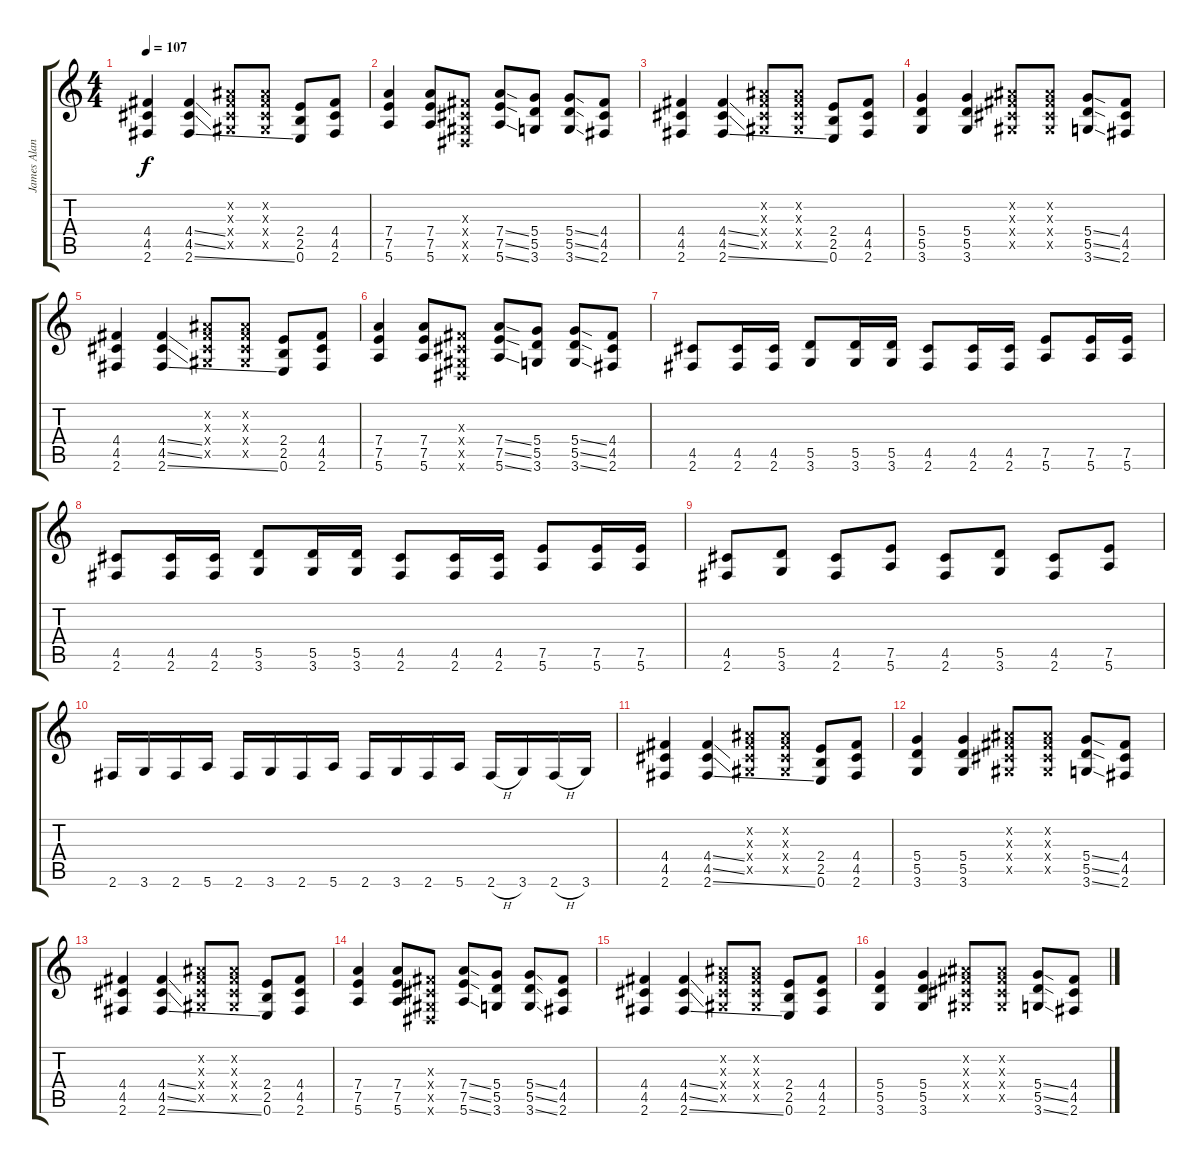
\track ("James Alan Hetfield" "James Alan") {instrument distortionguitar}
\staff {score tabs}
\tuning (E4 B3 G3 D3 A2 E2) {hide}
\ts (4 4)
\tempo 107
\clef g2
\ks c
(4.4 4.5 2.6).4{dy f} (4.4{ss} 4.5{ss} 2.6{ss}).4 (-1.2{x} -1.3{x} -1.4{x} -1.5{x}).8 (-1.2{x} -1.3{x} -1.4{x} -1.5{x}).8 (2.4 2.5 0.6).8 (4.4 4.5 2.6).8 |
(7.4 7.5 5.6).4 (7.4 7.5 5.6).8 (-1.3{x} -1.4{x} -1.5{x} -1.6{x}).8 (7.4{ss} 7.5{ss} 5.6{ss}).8 (5.4 5.5 3.6).8 (5.4{ss} 5.5{ss} 3.6{ss}).8 (4.4 4.5 2.6).8 |
(4.4 4.5 2.6).4 (4.4{ss} 4.5{ss} 2.6{ss}).4 (-1.2{x} -1.3{x} -1.4{x} -1.5{x}).8 (-1.2{x} -1.3{x} -1.4{x} -1.5{x}).8 (2.4 2.5 0.6).8 (4.4 4.5 2.6).8 |
(5.4 5.5 3.6).4 (5.4 5.5 3.6).4 (-1.2{x} -1.3{x} -1.4{x} -1.5{x}).8 (-1.2{x} -1.3{x} -1.4{x} -1.5{x}).8 (5.4{ss} 5.5{ss} 3.6{ss}).8 (4.4 4.5 2.6).8 |
(4.4 4.5 2.6).4 (4.4{ss} 4.5{ss} 2.6{ss}).4 (-1.2{x} -1.3{x} -1.4{x} -1.5{x}).8 (-1.2{x} -1.3{x} -1.4{x} -1.5{x}).8 (2.4 2.5 0.6).8 (4.4 4.5 2.6).8 |
(7.4 7.5 5.6).4 (7.4 7.5 5.6).8 (-1.3{x} -1.4{x} -1.5{x} -1.6{x}).8 (7.4{ss} 7.5{ss} 5.6{ss}).8 (5.4 5.5 3.6).8 (5.4{ss} 5.5{ss} 3.6{ss}).8 (4.4 4.5 2.6).8 |
(4.5 2.6).8 (4.5 2.6).16 (4.5 2.6).16 (5.5 3.6).8 (5.5 3.6).16 (5.5 3.6).16 (4.5 2.6).8 (4.5 2.6).16 (4.5 2.6).16 (7.5 5.6).8 (7.5 5.6).16 (7.5 5.6).16 |
(4.5 2.6).8 (4.5 2.6).16 (4.5 2.6).16 (5.5 3.6).8 (5.5 3.6).16 (5.5 3.6).16 (4.5 2.6).8 (4.5 2.6).16 (4.5 2.6).16 (7.5 5.6).8 (7.5 5.6).16 (7.5 5.6).16 |
(4.5 2.6).8 (5.5 3.6).8 (4.5 2.6).8 (7.5 5.6).8 (4.5 2.6).8 (5.5 3.6).8 (4.5 2.6).8 (7.5 5.6).8 |
2.6.16 3.6.16 2.6.16 5.6.16 2.6.16 3.6.16 2.6.16 5.6.16 2.6.16 3.6.16 2.6.16 5.6.16 2.6{h}.16 3.6.16 2.6{h}.16 3.6.16 |
(4.4 4.5 2.6).4 (4.4{ss} 4.5{ss} 2.6{ss}).4 (-1.2{x} -1.3{x} -1.4{x} -1.5{x}).8 (-1.2{x} -1.3{x} -1.4{x} -1.5{x}).8 (2.4 2.5 0.6).8 (4.4 4.5 2.6).8 |
(5.4 5.5 3.6).4 (5.4 5.5 3.6).4 (-1.2{x} -1.3{x} -1.4{x} -1.5{x}).8 (-1.2{x} -1.3{x} -1.4{x} -1.5{x}).8 (5.4{ss} 5.5{ss} 3.6{ss}).8 (4.4 4.5 2.6).8 |
(4.4 4.5 2.6).4 (4.4{ss} 4.5{ss} 2.6{ss}).4 (-1.2{x} -1.3{x} -1.4{x} -1.5{x}).8 (-1.2{x} -1.3{x} -1.4{x} -1.5{x}).8 (2.4 2.5 0.6).8 (4.4 4.5 2.6).8 |
(7.4 7.5 5.6).4 (7.4 7.5 5.6).8 (-1.3{x} -1.4{x} -1.5{x} -1.6{x}).8 (7.4{ss} 7.5{ss} 5.6{ss}).8 (5.4 5.5 3.6).8 (5.4{ss} 5.5{ss} 3.6{ss}).8 (4.4 4.5 2.6).8 |
(4.4 4.5 2.6).4 (4.4{ss} 4.5{ss} 2.6{ss}).4 (-1.2{x} -1.3{x} -1.4{x} -1.5{x}).8 (-1.2{x} -1.3{x} -1.4{x} -1.5{x}).8 (2.4 2.5 0.6).8 (4.4 4.5 2.6).8 |
(5.4 5.5 3.6).4 (5.4 5.5 3.6).4 (-1.2{x} -1.3{x} -1.4{x} -1.5{x}).8 (-1.2{x} -1.3{x} -1.4{x} -1.5{x}).8 (5.4{ss} 5.5{ss} 3.6{ss}).8 (4.4 4.5 2.6).8
